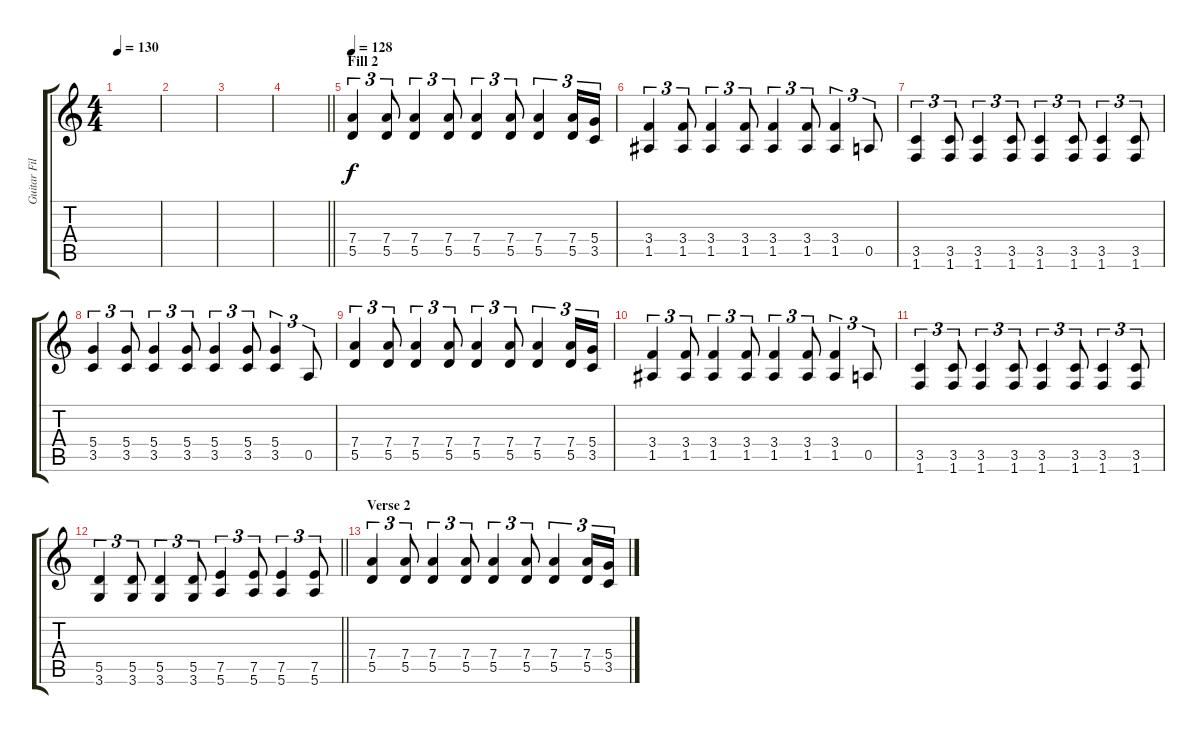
\track ("Guitar Fill" "Guitar Fil") {instrument distortionguitar}
\staff {score tabs}
\tuning (E4 B3 G3 D3 A2 E2) {hide}
\ts (4 4)
\tempo 130
\clef g2
\ks c
|
|
|
\barLineRight lightlight
|
\section ("" "Fill 2")
\tempo 128
(7.4 5.5).4{tu (3 2)} (7.4 5.5).8{tu (3 2)} (7.4 5.5).4{tu (3 2)} (7.4 5.5).8{tu (3 2)} (7.4 5.5).4{tu (3 2)} (7.4 5.5).8{tu (3 2)} (7.4 5.5).4{tu (3 2)} (7.4 5.5).16{tu (3 2)} (5.4 3.5).16{tu (3 2)} |
(3.4 1.5).4{tu (3 2)} (3.4 1.5).8{tu (3 2)} (3.4 1.5).4{tu (3 2)} (3.4 1.5).8{tu (3 2)} (3.4 1.5).4{tu (3 2)} (3.4 1.5).8{tu (3 2)} (3.4 1.5).4{tu (3 2)} 0.5.8{tu (3 2)} |
(3.5 1.6).4{tu (3 2)} (3.5 1.6).8{tu (3 2)} (3.5 1.6).4{tu (3 2)} (3.5 1.6).8{tu (3 2)} (3.5 1.6).4{tu (3 2)} (3.5 1.6).8{tu (3 2)} (3.5 1.6).4{tu (3 2)} (3.5 1.6).8{tu (3 2)} |
(5.4 3.5).4{tu (3 2)} (5.4 3.5).8{tu (3 2)} (5.4 3.5).4{tu (3 2)} (5.4 3.5).8{tu (3 2)} (5.4 3.5).4{tu (3 2)} (5.4 3.5).8{tu (3 2)} (5.4 3.5).4{tu (3 2)} 0.5.8{tu (3 2)} |
(7.4 5.5).4{tu (3 2)} (7.4 5.5).8{tu (3 2)} (7.4 5.5).4{tu (3 2)} (7.4 5.5).8{tu (3 2)} (7.4 5.5).4{tu (3 2)} (7.4 5.5).8{tu (3 2)} (7.4 5.5).4{tu (3 2)} (7.4 5.5).16{tu (3 2)} (5.4 3.5).16{tu (3 2)} |
(3.4 1.5).4{tu (3 2)} (3.4 1.5).8{tu (3 2)} (3.4 1.5).4{tu (3 2)} (3.4 1.5).8{tu (3 2)} (3.4 1.5).4{tu (3 2)} (3.4 1.5).8{tu (3 2)} (3.4 1.5).4{tu (3 2)} 0.5.8{tu (3 2)} |
(3.5 1.6).4{tu (3 2)} (3.5 1.6).8{tu (3 2)} (3.5 1.6).4{tu (3 2)} (3.5 1.6).8{tu (3 2)} (3.5 1.6).4{tu (3 2)} (3.5 1.6).8{tu (3 2)} (3.5 1.6).4{tu (3 2)} (3.5 1.6).8{tu (3 2)} |
\barLineRight lightlight
(5.5 3.6).4{tu (3 2)} (5.5 3.6).8{tu (3 2)} (5.5 3.6).4{tu (3 2)} (5.5 3.6).8{tu (3 2)} (7.5 5.6).4{tu (3 2)} (7.5 5.6).8{tu (3 2)} (7.5 5.6).4{tu (3 2)} (7.5 5.6).8{tu (3 2)} |
\section ("" "Verse 2")
(7.4 5.5).4{tu (3 2)} (7.4 5.5).8{tu (3 2)} (7.4 5.5).4{tu (3 2)} (7.4 5.5).8{tu (3 2)} (7.4 5.5).4{tu (3 2)} (7.4 5.5).8{tu (3 2)} (7.4 5.5).4{tu (3 2)} (7.4 5.5).16{tu (3 2)} (5.4 3.5).16{tu (3 2)}
